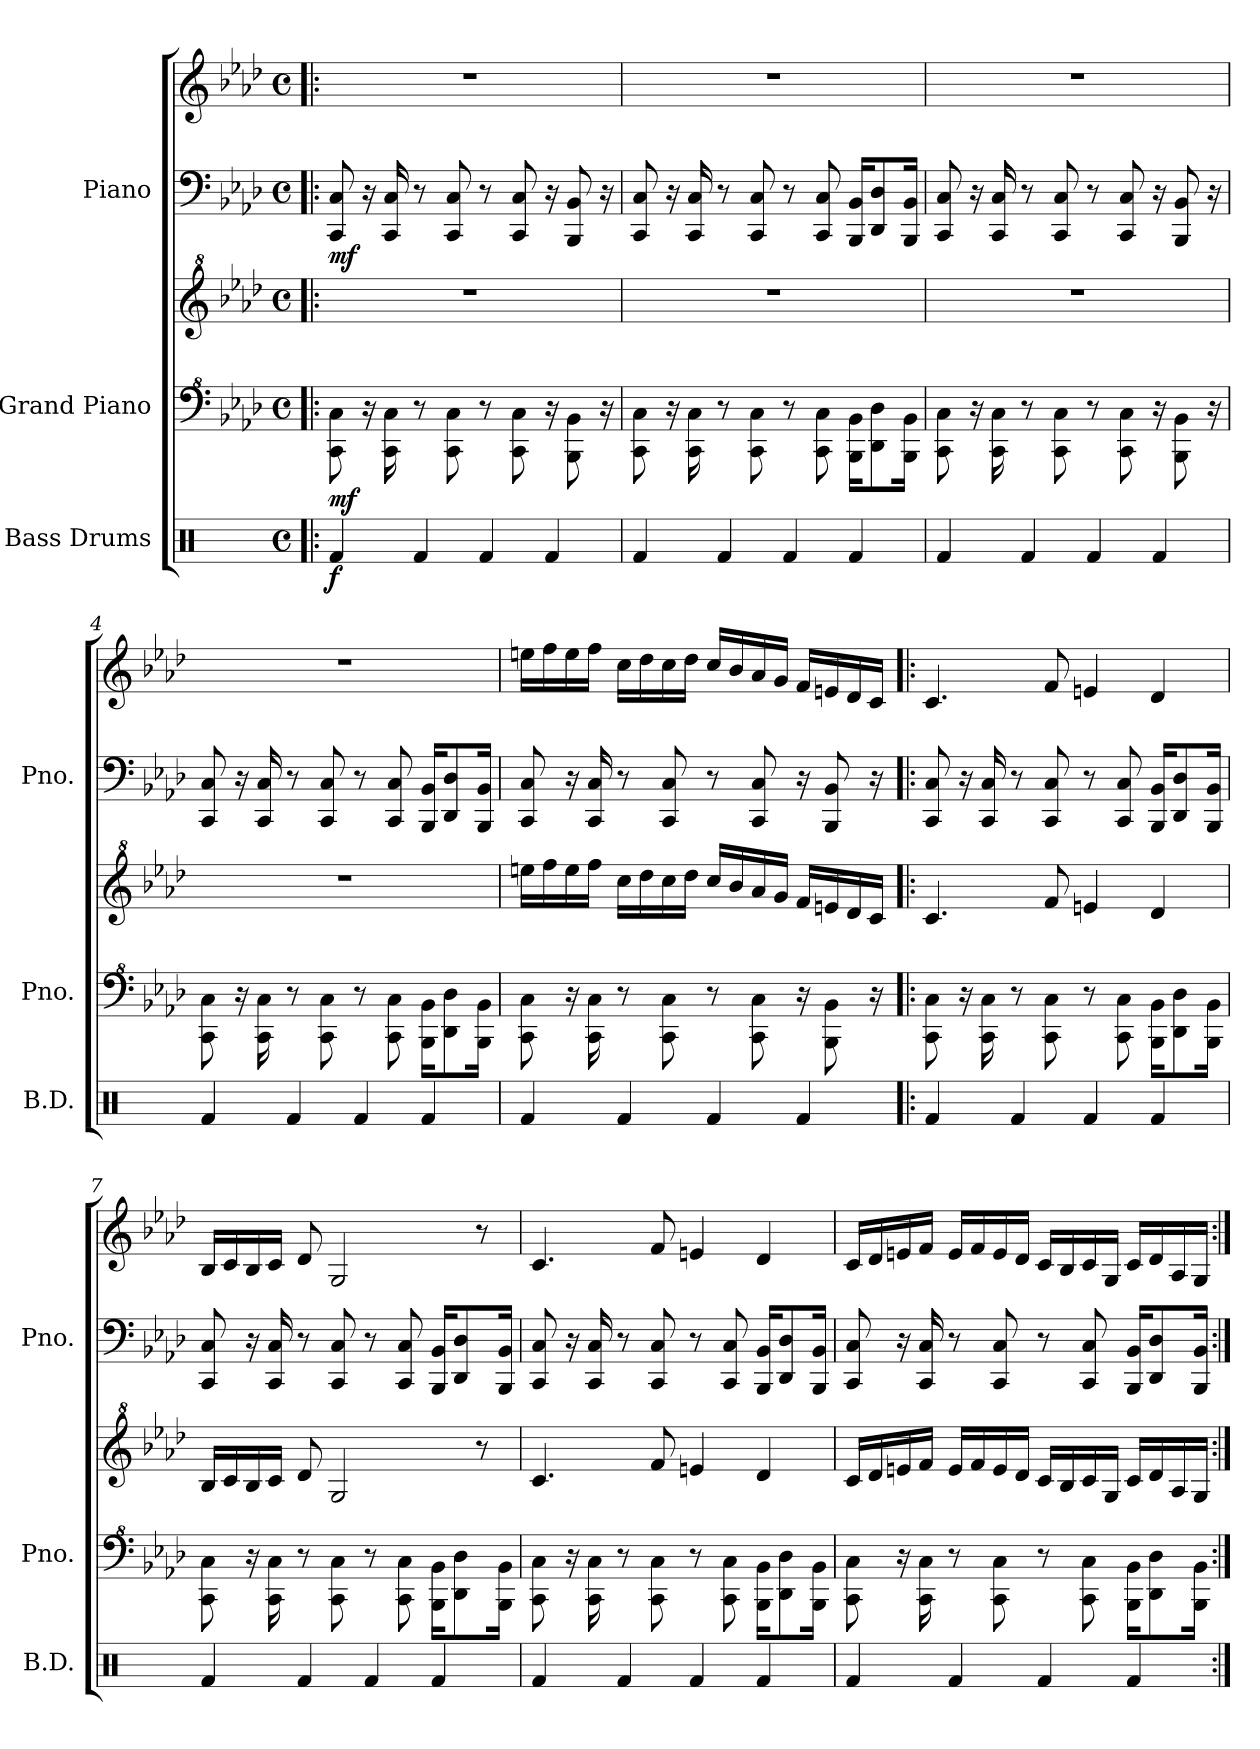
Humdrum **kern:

**kern	**dynam	**kern	**kern	**dynam	**kern	**kern	**dynam
*part3	*part3	*part2	*part2	*part2	*part1	*part1	*part1
*staff5	*staff5	*staff4	*staff3	*staff3/4	*staff2	*staff1	*staff1/2
*I"Bass Drums	*	*I"Grand Piano	*	*	*I"Piano	*	*
*I'B.D.	*	*I'Pno.	*	*	*I'Pno.	*	*
*clefX	*	*clefF^4	*clefG^2	*	*clefF4	*clefG2	*
*k[]	*	*k[b-e-a-d-]	*k[b-e-a-d-]	*	*k[b-e-a-d-]	*k[b-e-a-d-]	*
*M4/4	*	*M4/4	*M4/4	*	*M4/4	*M4/4	*
*met(c)	*	*met(c)	*met(c)	*	*met(c)	*met(c)	*
*MM130	*	*MM130	*MM130	*	*MM130	*MM130	*
=1!|:	=1!|:	=1!|:	=1!|:	=1!|:	=1!|:	=1!|:	=1!|:
!	!LO:DY:b	!	!	!LO:DY:b=2	!	!	!LO:DY:b=2
4Rf/	f	8C\ 8c\	1r	mf	8CC/ 8C/	1r	mf
.	.	16r	.	.	16r	.	.
.	.	16C\ 16c\	.	.	16CC/ 16C/	.	.
4Rf/	.	8r	.	.	8r	.	.
.	.	8C\ 8c\	.	.	8CC/ 8C/	.	.
4Rf/	.	8r	.	.	8r	.	.
.	.	8C\ 8c\	.	.	8CC/ 8C/	.	.
4Rf/	.	16r	.	.	16r	.	.
.	.	8BB-\ 8B-\	.	.	8BBB-/ 8BB-/	.	.
.	.	16r	.	.	16r	.	.
=2	=2	=2	=2	=2	=2	=2	=2
4Rf/	.	8C\ 8c\	1r	.	8CC/ 8C/	1r	.
.	.	16r	.	.	16r	.	.
.	.	16C\ 16c\	.	.	16CC/ 16C/	.	.
4Rf/	.	8r	.	.	8r	.	.
.	.	8C\ 8c\	.	.	8CC/ 8C/	.	.
4Rf/	.	8r	.	.	8r	.	.
.	.	8C\ 8c\	.	.	8CC/ 8C/	.	.
4Rf/	.	16BB-\ 16B-\KL	.	.	16BBB-/ 16BB-/KL	.	.
.	.	8D-\ 8d-\	.	.	8DD-/ 8D-/	.	.
.	.	16BB-\ 16B-\Jk	.	.	16BBB-/ 16BB-/Jk	.	.
!!LO:LB:g=z
=3	=3	=3	=3	=3	=3	=3	=3
4Rf/	.	8C\ 8c\	1r	.	8CC/ 8C/	1r	.
.	.	16r	.	.	16r	.	.
.	.	16C\ 16c\	.	.	16CC/ 16C/	.	.
4Rf/	.	8r	.	.	8r	.	.
.	.	8C\ 8c\	.	.	8CC/ 8C/	.	.
4Rf/	.	8r	.	.	8r	.	.
.	.	8C\ 8c\	.	.	8CC/ 8C/	.	.
4Rf/	.	16r	.	.	16r	.	.
.	.	8BB-\ 8B-\	.	.	8BBB-/ 8BB-/	.	.
.	.	16r	.	.	16r	.	.
=4	=4	=4	=4	=4	=4	=4	=4
4Rf/	.	8C\ 8c\	1r	.	8CC/ 8C/	1r	.
.	.	16r	.	.	16r	.	.
.	.	16C\ 16c\	.	.	16CC/ 16C/	.	.
4Rf/	.	8r	.	.	8r	.	.
.	.	8C\ 8c\	.	.	8CC/ 8C/	.	.
4Rf/	.	8r	.	.	8r	.	.
.	.	8C\ 8c\	.	.	8CC/ 8C/	.	.
4Rf/	.	16BB-\ 16B-\KL	.	.	16BBB-/ 16BB-/KL	.	.
.	.	8D-\ 8d-\	.	.	8DD-/ 8D-/	.	.
.	.	16BB-\ 16B-\Jk	.	.	16BBB-/ 16BB-/Jk	.	.
=5	=5	=5	=5	=5	=5	=5	=5
4Rf/	.	8C\ 8c\	16eeen\LL	.	8CC/ 8C/	16een\LL	.
.	.	.	16fff\	.	.	16ff\	.
.	.	16r	16eee\	.	16r	16ee\	.
.	.	16C\ 16c\	16fff\JJ	.	16CC/ 16C/	16ff\JJ	.
4Rf/	.	8r	16ccc\LL	.	8r	16cc\LL	.
.	.	.	16ddd-\	.	.	16dd-\	.
.	.	8C\ 8c\	16ccc\	.	8CC/ 8C/	16cc\	.
.	.	.	16ddd-\JJ	.	.	16dd-\JJ	.
4Rf/	.	8r	16ccc/LL	.	8r	16cc/LL	.
.	.	.	16bb-/	.	.	16b-/	.
.	.	8C\ 8c\	16aa-/	.	8CC/ 8C/	16a-/	.
.	.	.	16gg/JJ	.	.	16g/JJ	.
4Rf/	.	16r	16ff/LL	.	16r	16f/LL	.
.	.	8BB-\ 8B-\	16een/	.	8BBB-/ 8BB-/	16en/	.
.	.	.	16dd-/	.	.	16d-/	.
.	.	16r	16cc/JJ	.	16r	16c/JJ	.
!!LO:PB:g=z
=6!|:	=6!|:	=6!|:	=6!|:	=6!|:	=6!|:	=6!|:	=6!|:
4Rf/	.	8C\ 8c\	4.cc/	.	8CC/ 8C/	4.c/	.
.	.	16r	.	.	16r	.	.
.	.	16C\ 16c\	.	.	16CC/ 16C/	.	.
4Rf/	.	8r	.	.	8r	.	.
.	.	8C\ 8c\	8ff/	.	8CC/ 8C/	8f/	.
4Rf/	.	8r	4een/	.	8r	4en/	.
.	.	8C\ 8c\	.	.	8CC/ 8C/	.	.
4Rf/	.	16BB-\ 16B-\KL	4dd-/	.	16BBB-/ 16BB-/KL	4d-/	.
.	.	8D-\ 8d-\	.	.	8DD-/ 8D-/	.	.
.	.	16BB-\ 16B-\Jk	.	.	16BBB-/ 16BB-/Jk	.	.
=7	=7	=7	=7	=7	=7	=7	=7
4Rf/	.	8C\ 8c\	16b-/LL	.	8CC/ 8C/	16B-/LL	.
.	.	.	16cc/	.	.	16c/	.
.	.	16r	16b-/	.	16r	16B-/	.
.	.	16C\ 16c\	16cc/JJ	.	16CC/ 16C/	16c/JJ	.
4Rf/	.	8r	8dd-/	.	8r	8d-/	.
.	.	8C\ 8c\	2g/	.	8CC/ 8C/	2G/	.
4Rf/	.	8r	.	.	8r	.	.
.	.	8C\ 8c\	.	.	8CC/ 8C/	.	.
4Rf/	.	16BB-\ 16B-\KL	.	.	16BBB-/ 16BB-/KL	.	.
.	.	8D-\ 8d-\	.	.	8DD-/ 8D-/	.	.
.	.	.	8r	.	.	8r	.
.	.	16BB-\ 16B-\Jk	.	.	16BBB-/ 16BB-/Jk	.	.
!!LO:LB:g=z
=8	=8	=8	=8	=8	=8	=8	=8
4Rf/	.	8C\ 8c\	4.cc/	.	8CC/ 8C/	4.c/	.
.	.	16r	.	.	16r	.	.
.	.	16C\ 16c\	.	.	16CC/ 16C/	.	.
4Rf/	.	8r	.	.	8r	.	.
.	.	8C\ 8c\	8ff/	.	8CC/ 8C/	8f/	.
4Rf/	.	8r	4een/	.	8r	4en/	.
.	.	8C\ 8c\	.	.	8CC/ 8C/	.	.
4Rf/	.	16BB-\ 16B-\KL	4dd-/	.	16BBB-/ 16BB-/KL	4d-/	.
.	.	8D-\ 8d-\	.	.	8DD-/ 8D-/	.	.
.	.	16BB-\ 16B-\Jk	.	.	16BBB-/ 16BB-/Jk	.	.
=9	=9	=9	=9	=9	=9	=9	=9
4Rf/	.	8C\ 8c\	16cc/LL	.	8CC/ 8C/	16c/LL	.
.	.	.	16dd-/	.	.	16d-/	.
.	.	16r	16een/	.	16r	16en/	.
.	.	16C\ 16c\	16ff/JJ	.	16CC/ 16C/	16f/JJ	.
4Rf/	.	8r	16ee/LL	.	8r	16e/LL	.
.	.	.	16ff/	.	.	16f/	.
.	.	8C\ 8c\	16ee/	.	8CC/ 8C/	16e/	.
.	.	.	16dd-/JJ	.	.	16d-/JJ	.
4Rf/	.	8r	16cc/LL	.	8r	16c/LL	.
.	.	.	16b-/	.	.	16B-/	.
.	.	8C\ 8c\	16cc/	.	8CC/ 8C/	16c/	.
.	.	.	16g/JJ	.	.	16G/JJ	.
4Rf/	.	16BB-\ 16B-\KL	16cc/LL	.	16BBB-/ 16BB-/KL	16c/LL	.
.	.	8D-\ 8d-\	16dd-/	.	8DD-/ 8D-/	16d-/	.
.	.	.	16a-/	.	.	16A-/	.
.	.	16BB-\ 16B-\Jk	16g/JJ	.	16BBB-/ 16BB-/Jk	16G/JJ	.
=:|!	=:|!	=:|!	=:|!	=:|!	=:|!	=:|!	=:|!
*-	*-	*-	*-	*-	*-	*-	*-
